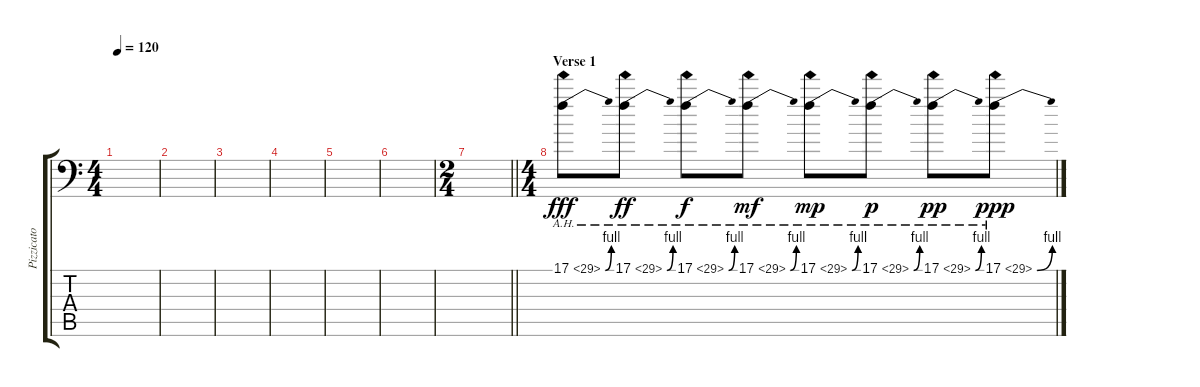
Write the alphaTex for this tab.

\track ("Pizzicato" "Pizzicato") {instrument electricbasspick}
\staff {score tabs}
\tuning (C3 G2 D2 A1 E1 B0) {hide}
\ts (4 4)
\tempo 120
\clef f4
\ks c
|
|
|
|
|
|
\ts (2 4)
\barLineRight lightlight
|
\ts (4 4)
\section ("" "Verse 1")
17.1{be (bend 0 0 60 4) ah 12}.8{dy fff instrument fx8scifi} 17.1{be (bend 0 0 60 4) ah 12}.8{dy ff} 17.1{be (bend 0 0 60 4) ah 12}.8{dy f} 17.1{be (bend 0 0 60 4) ah 12}.8{dy mf} 17.1{be (bend 0 0 60 4) ah 12}.8{dy mp} 17.1{be (bend 0 0 60 4) ah 12}.8{dy p} 17.1{be (bend 0 0 60 4) ah 12}.8{dy pp} 17.1{be (bend 0 0 60 4) ah 12}.8{dy ppp}
